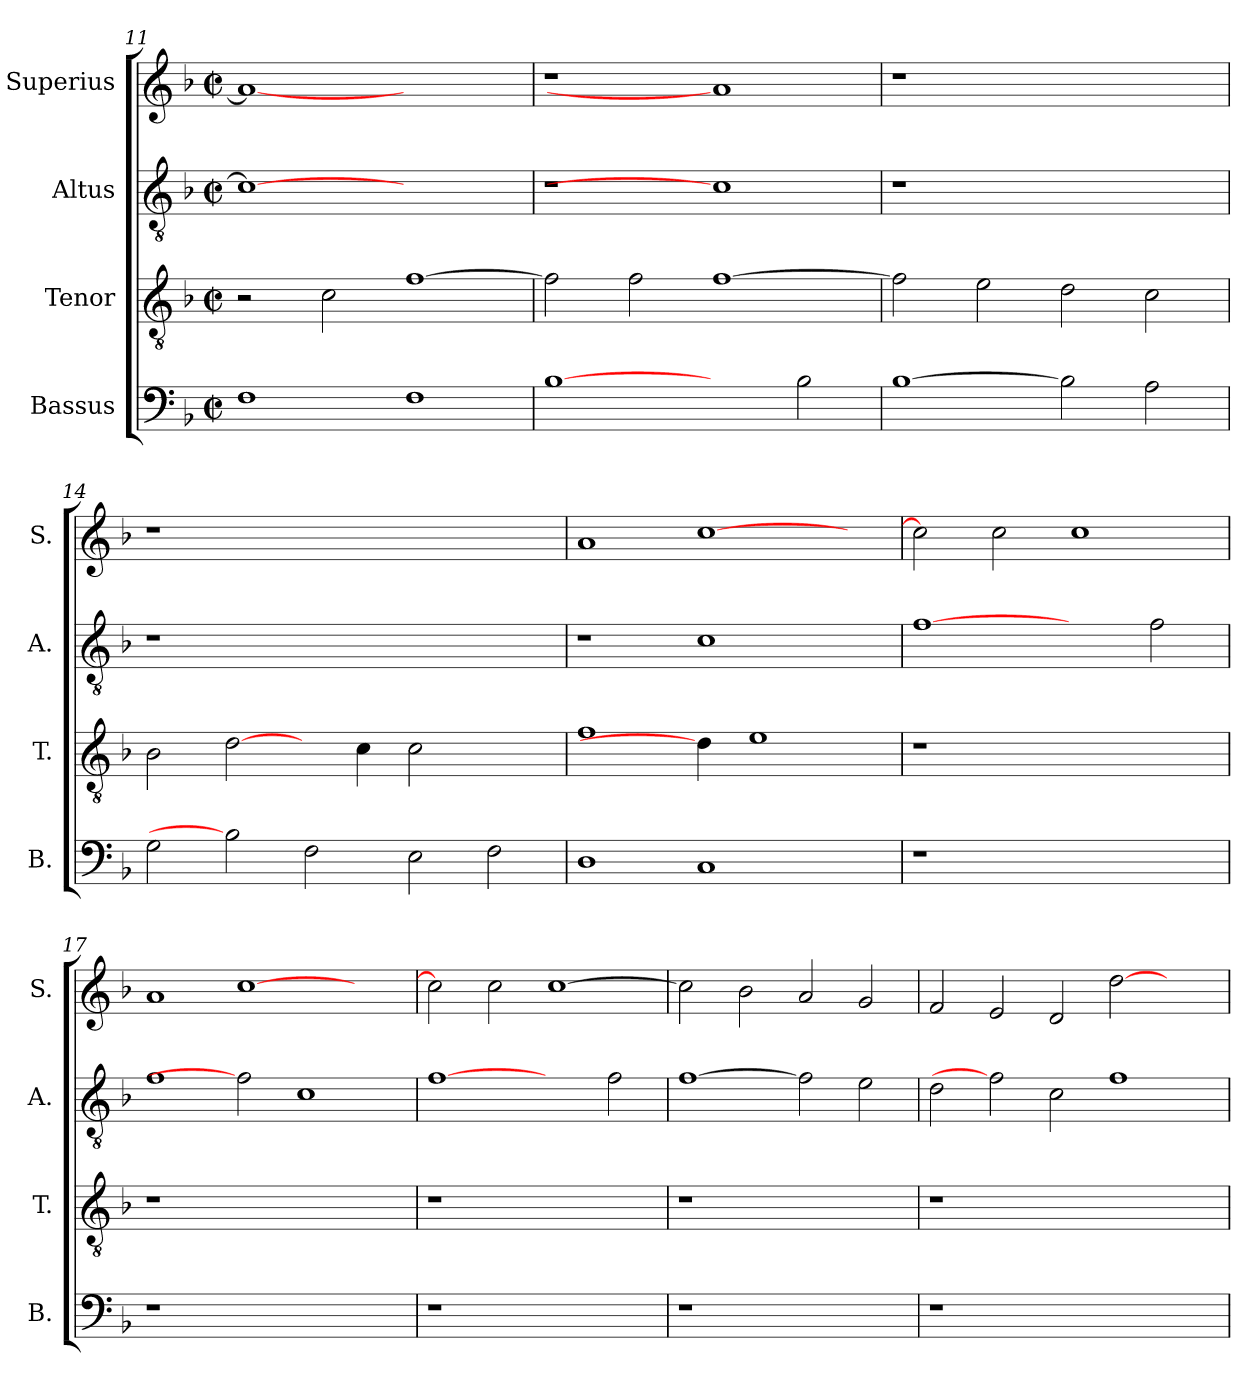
**kern	**kern	**kern	**kern
*part4	*part3	*part2	*part1
*staff4	*staff3	*staff2	*staff1
*I"Bassus	*I"Tenor	*I"Altus	*I"Superius
*I'B.	*I'T.	*I'A.	*I'S.
*clefF4	*clefGv2	*clefGv2	*clefG2
*	*ITrd7c12	*ITrd7c12	*
*k[b-]	*k[b-]	*k[b-]	*k[b-]
*F:	*F:	*F:	*F:
*M2/2	*M2/2	*M2/2	*M2/2
*met(c|)	*met(c|)	*met(c|)	*met(c|)
=11	=11	=11	=11
1Fi	2r	1Ci_>	1ai_<
.	2Ci\	.	.
1Fi	[>1Fi	1ryy	1ryy
!!LO:LB:g=z
=12	=12	=12	=12
!	!	!LO:N:vis=1	!LO:N:vis=1
[1B-i	2Fi\]	1r	1r
.	2Fi\	.	.
2ryy	[>1Fi	1Ci]	1ai]
2B-i\	.	.	.
=13	=13	=13	=13
!	!	!LO:N:vis=1	!LO:N:vis=1
[1B-i	2Fi\]	1r	1r
.	2Ei\	.	.
2B-i]	2Di\	1ryy	1ryy
2Ai\	2Ci\	.	.
=14	=14	=14	=14
!	!	!LO:N:vis=1	!LO:N:vis=1
2Gi\	2BB-i\	1r	1r
2B-i]	[2Di\	.	.
2Fi\	4ryy	1.ryy	1.ryy
.	4Ci\	.	.
2Ei\	2Ci\	.	.
2Fi\	2ryy	.	.
=15	=15	=15	=15
1Di	1Fi	1r	1ai
1Ci	4Di\]	1Ci	[>1cci
.	1Ei	.	.
4ryy	.	4ryy	4ryy
=16	=16	=16	=16
!LO:N:vis=1	!LO:N:vis=1	!	!
1r	1r	[1Fi	2cci\]
.	.	.	2cci\
1ryy	1ryy	2ryy	1cci
.	.	2Fi\	.
!!LO:PB:g=z
=17	=17	=17	=17
!LO:N:vis=1	!LO:N:vis=1	!	!
1r	1r	1Fi	1ai
1.ryy	1.ryy	2Fi]	[>1cci
.	.	1Ci	.
.	.	.	2ryy
=18	=18	=18	=18
!LO:N:vis=1	!LO:N:vis=1	!	!
1r	1r	[1Fi	2cci\]
.	.	.	2cci\
1ryy	1ryy	2ryy	[>1cci
.	.	2Fi\	.
=19	=19	=19	=19
!LO:N:vis=1	!LO:N:vis=1	!	!
1r	1r	[1Fi	2cci\]
.	.	.	2b-i\
1ryy	1ryy	2Fi]	2ai/
.	.	2Ei\	2gi/
=20	=20	=20	=20
!LO:N:vis=1	!LO:N:vis=1	!	!
1r	1r	2Di\	2fi/
.	.	2Fi]	2ei/
1.ryy	1.ryy	2Ci\	2di/
.	.	1Fi	[>2ddi\
.	.	.	2ryy
=	=	=	=
*-	*-	*-	*-
